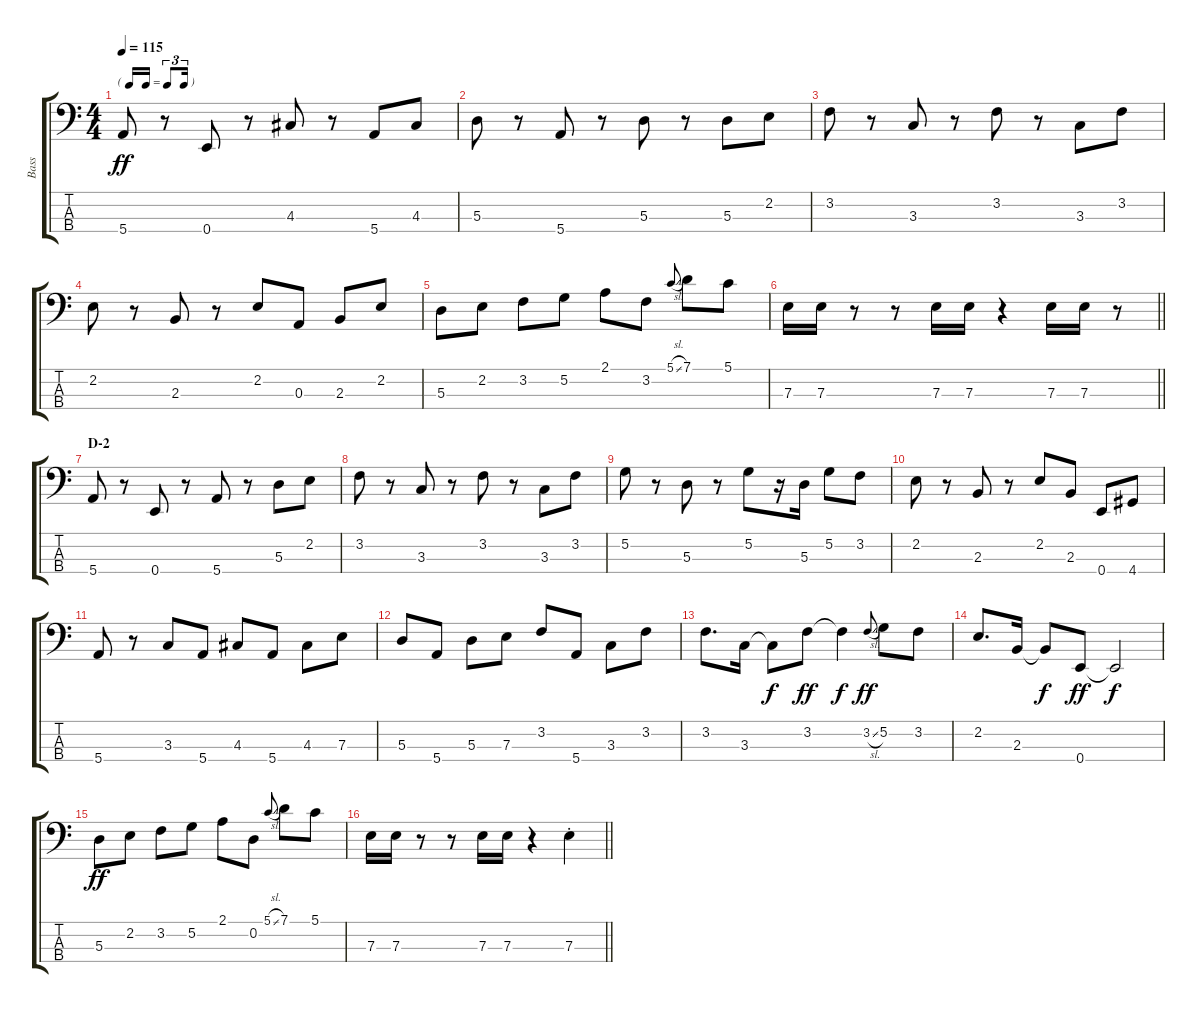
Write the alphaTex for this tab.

\track ("Bass" "Bass") {instrument electricbassfinger}
\staff {score tabs}
\tuning (G2 D2 A1 E1) {hide}
\ts (4 4)
\tf triplet16th
\tempo 115
\clef f4
\ks c
5.4.8{dy ff} r.8 0.4.8 r.8 4.3.8 r.8 5.4.8 4.3.8 |
5.3.8 r.8 5.4.8 r.8 5.3.8 r.8 5.3.8 2.2.8 |
3.2.8 r.8 3.3.8 r.8 3.2.8 r.8 3.3.8 3.2.8 |
2.2.8 r.8 2.3.8 r.8 2.2.8 0.3.8 2.3.8 2.2.8 |
5.3.8 2.2.8 3.2.8 5.2.8 2.1.8 3.2.8 5.1{sl}.8{gr onbeat} 7.1.8 5.1.8 |
\barLineRight lightlight
7.3.16 7.3.16 r.8 r.8 7.3.16 7.3.16 r.4 7.3.16 7.3.16 r.8 |
\section ("" "D-2")
5.4.8 r.8 0.4.8 r.8 5.4.8 r.8 5.3.8 2.2.8 |
3.2.8 r.8 3.3.8 r.8 3.2.8 r.8 3.3.8 3.2.8 |
5.2.8 r.8 5.3.8 r.8 5.2.8 r.16 5.3.16 5.2.8 3.2.8 |
2.2.8 r.8 2.3.8 r.8 2.2.8 2.3.8 0.4.8 4.4.8 |
5.4.8 r.8 3.3.8 5.4.8 4.3.8 5.4.8 4.3.8 7.3.8 |
5.3.8 5.4.8 5.3.8 7.3.8 3.2.8 5.4.8 3.3.8 3.2.8 |
3.2.8{d} 3.3.16 3.3{t}.8{dy f} 3.2.8{dy ff} 3.2{t}.4{dy f} 3.2{sl}.8{gr onbeat dy ff} 5.2.8 3.2.8 |
2.2.8{d} 2.3.16 2.3{t}.8{dy f} 0.4.8{dy ff} 0.4{t}.2{dy f} |
5.3.8{dy ff} 2.2.8 3.2.8 5.2.8 2.1.8 0.2.8 5.1{sl}.8{gr onbeat} 7.1.8 5.1.8 |
\barLineRight lightlight
7.3.16 7.3.16 r.8 r.8 7.3.16 7.3.16 r.4 7.3{st}.4
